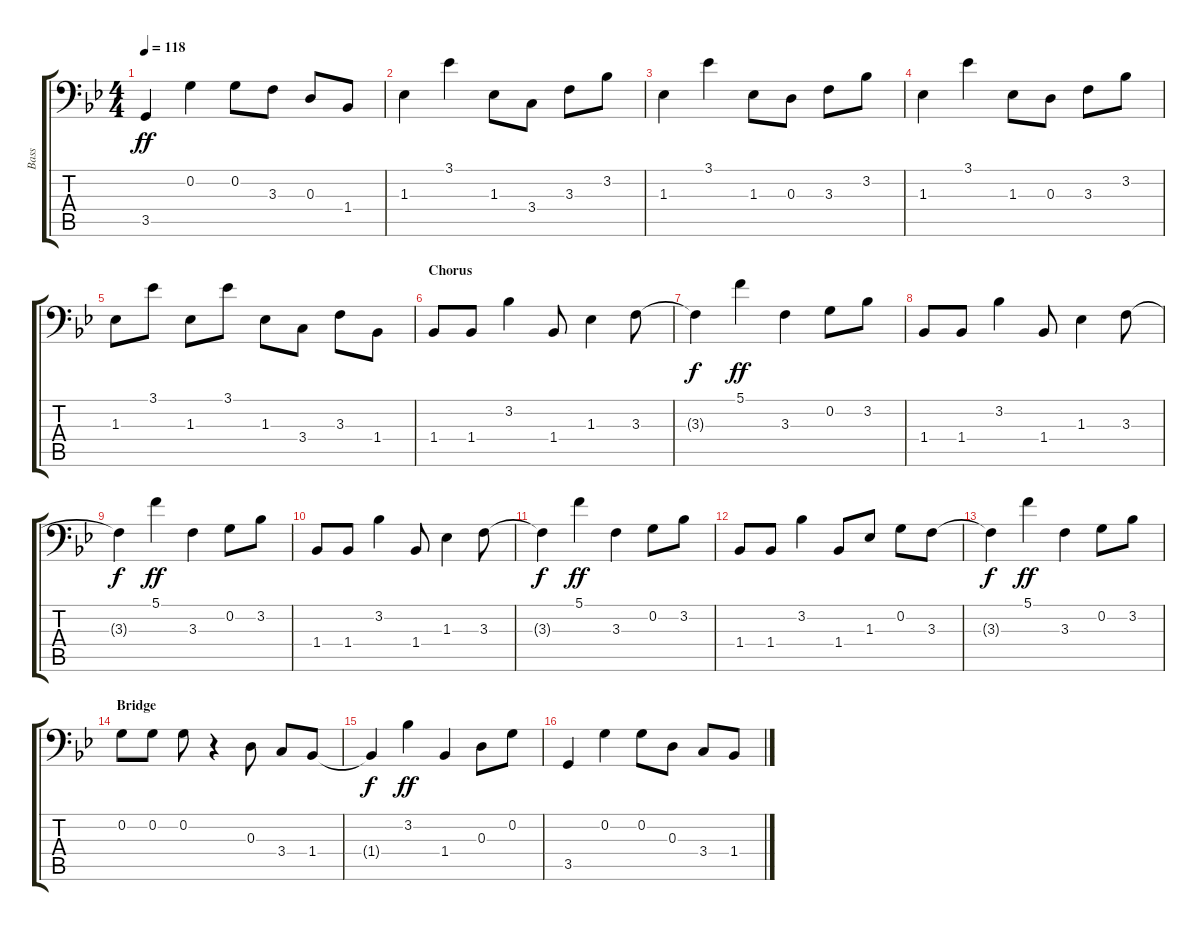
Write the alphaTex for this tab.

\track ("Bass" "Bass") {instrument electricbasspick}
\staff {score tabs}
\tuning (C3 G2 D2 A1 E1 B0) {hide}
\ts (4 4)
\tempo 118
\clef f4
\ks bb
3.5.4{dy ff} 0.2.4 0.2.8 3.3.8 0.3.8 1.4.8 |
1.3.4 3.1.4 1.3.8 3.4.8 3.3.8 3.2.8 |
1.3.4 3.1.4 1.3.8 0.3.8 3.3.8 3.2.8 |
1.3.4 3.1.4 1.3.8 0.3.8 3.3.8 3.2.8 |
1.3.8 3.1.8 1.3.8 3.1.8 1.3.8 3.4.8 3.3.8 1.4.8 |
\section ("" "Chorus")
1.4.8 1.4.8 3.2.4 1.4.8 1.3.4 3.3.8 |
3.3{t}.4{dy f} 5.1.4{dy ff} 3.3.4 0.2.8 3.2.8 |
1.4.8 1.4.8 3.2.4 1.4.8 1.3.4 3.3.8 |
3.3{t}.4{dy f} 5.1.4{dy ff} 3.3.4 0.2.8 3.2.8 |
1.4.8 1.4.8 3.2.4 1.4.8 1.3.4 3.3.8 |
3.3{t}.4{dy f} 5.1.4{dy ff} 3.3.4 0.2.8 3.2.8 |
1.4.8 1.4.8 3.2.4 1.4.8 1.3.8 0.2.8 3.3.8 |
3.3{t}.4{dy f} 5.1.4{dy ff} 3.3.4 0.2.8 3.2.8 |
\section ("" "Bridge")
0.2.8 0.2.8 0.2.8 r.4 0.3.8 3.4.8 1.4.8 |
1.4{t}.4{dy f} 3.2.4{dy ff} 1.4.4 0.3.8 0.2.8 |
3.5.4 0.2.4 0.2.8 0.3.8 3.4.8 1.4.8
